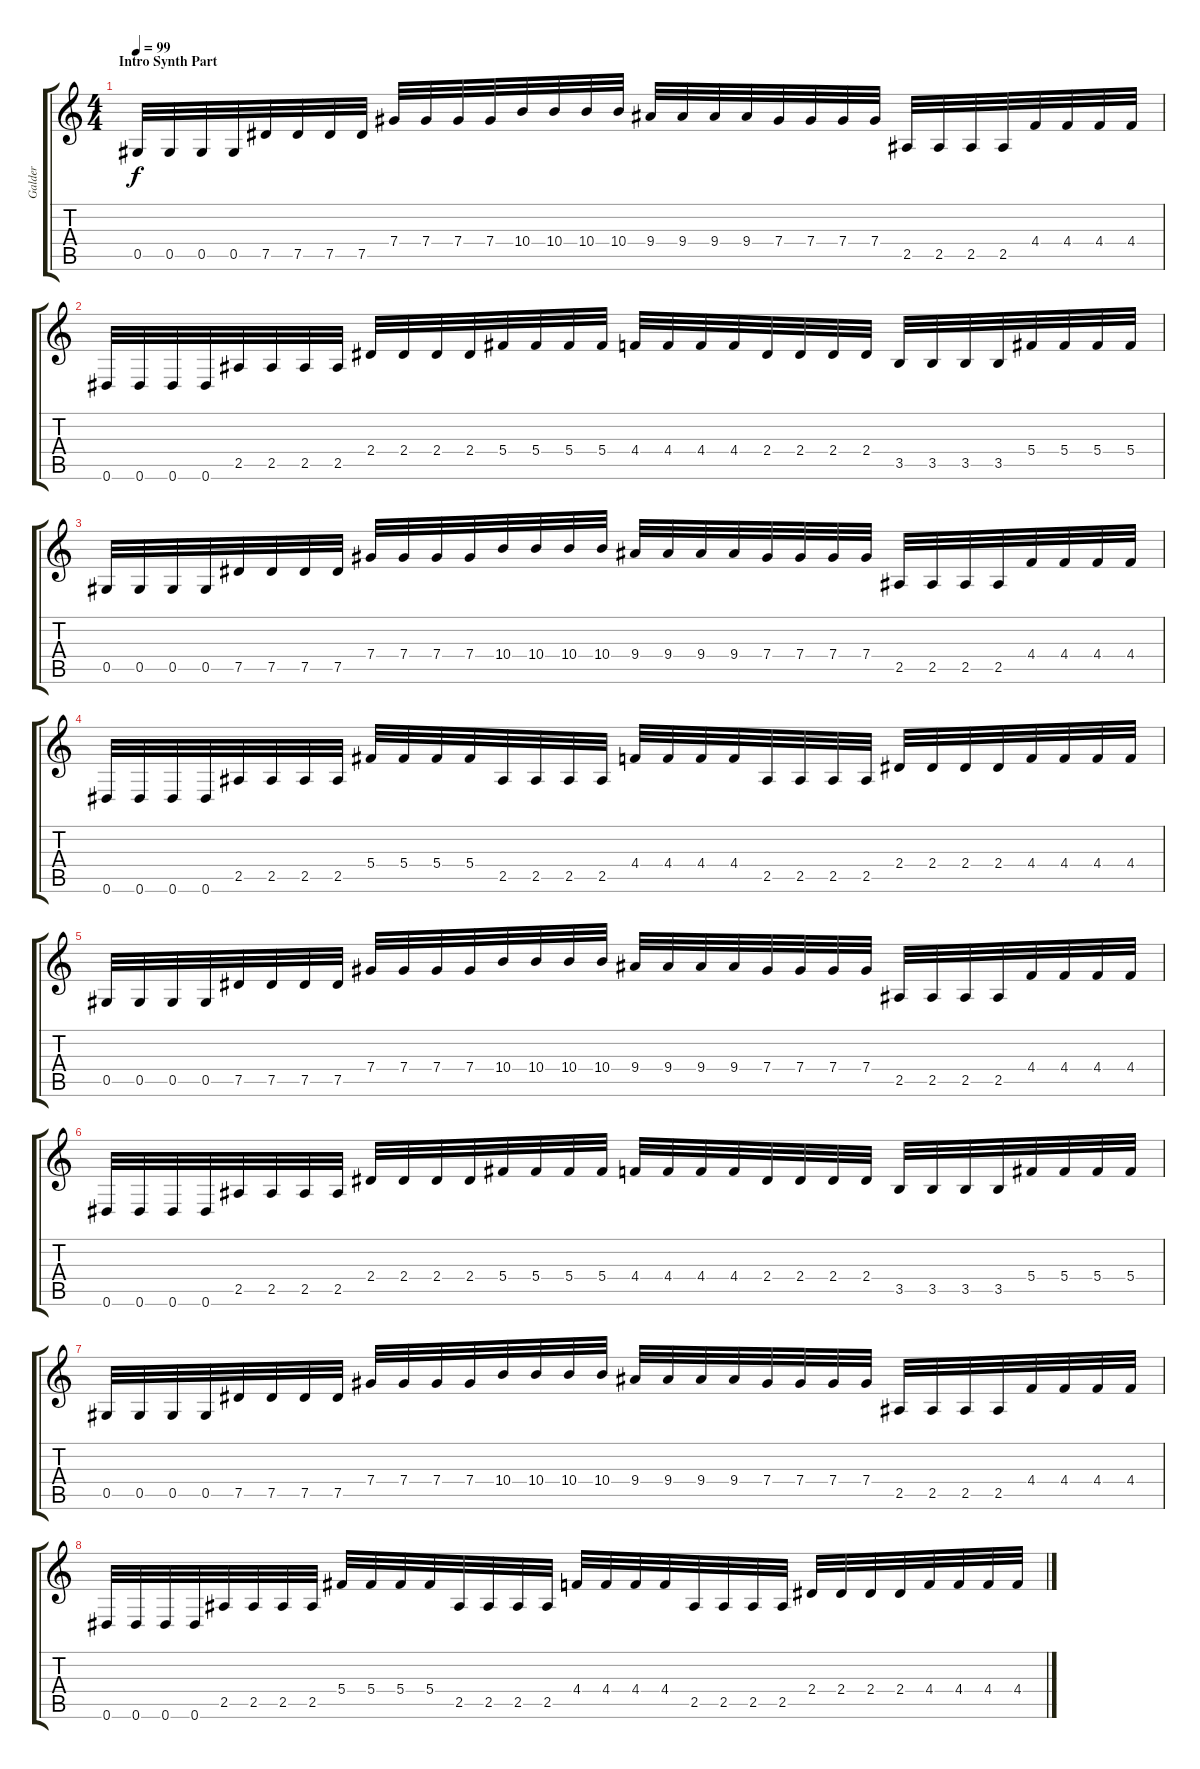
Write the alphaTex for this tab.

\track ("Galder" "Galder") {instrument distortionguitar}
\staff {score tabs}
\tuning (Eb4 Bb3 Gb3 Db3 Ab2 Eb2) {hide}
\ts (4 4)
\section ("" "Intro Synth Part")
\tempo 99
\clef g2
\ks c
0.5.32{dy f} 0.5.32 0.5.32 0.5.32 7.5.32 7.5.32 7.5.32 7.5.32 7.4.32 7.4.32 7.4.32 7.4.32 10.4.32 10.4.32 10.4.32 10.4.32 9.4.32 9.4.32 9.4.32 9.4.32 7.4.32 7.4.32 7.4.32 7.4.32 2.5.32 2.5.32 2.5.32 2.5.32 4.4.32 4.4.32 4.4.32 4.4.32 |
0.6.32 0.6.32 0.6.32 0.6.32 2.5.32 2.5.32 2.5.32 2.5.32 2.4.32 2.4.32 2.4.32 2.4.32 5.4.32 5.4.32 5.4.32 5.4.32 4.4.32 4.4.32 4.4.32 4.4.32 2.4.32 2.4.32 2.4.32 2.4.32 3.5.32 3.5.32 3.5.32 3.5.32 5.4.32 5.4.32 5.4.32 5.4.32 |
0.5.32 0.5.32 0.5.32 0.5.32 7.5.32 7.5.32 7.5.32 7.5.32 7.4.32 7.4.32 7.4.32 7.4.32 10.4.32 10.4.32 10.4.32 10.4.32 9.4.32 9.4.32 9.4.32 9.4.32 7.4.32 7.4.32 7.4.32 7.4.32 2.5.32 2.5.32 2.5.32 2.5.32 4.4.32 4.4.32 4.4.32 4.4.32 |
0.6.32 0.6.32 0.6.32 0.6.32 2.5.32 2.5.32 2.5.32 2.5.32 5.4.32 5.4.32 5.4.32 5.4.32 2.5.32 2.5.32 2.5.32 2.5.32 4.4.32 4.4.32 4.4.32 4.4.32 2.5.32 2.5.32 2.5.32 2.5.32 2.4.32 2.4.32 2.4.32 2.4.32 4.4.32 4.4.32 4.4.32 4.4.32 |
0.5.32 0.5.32 0.5.32 0.5.32 7.5.32 7.5.32 7.5.32 7.5.32 7.4.32 7.4.32 7.4.32 7.4.32 10.4.32 10.4.32 10.4.32 10.4.32 9.4.32 9.4.32 9.4.32 9.4.32 7.4.32 7.4.32 7.4.32 7.4.32 2.5.32 2.5.32 2.5.32 2.5.32 4.4.32 4.4.32 4.4.32 4.4.32 |
0.6.32 0.6.32 0.6.32 0.6.32 2.5.32 2.5.32 2.5.32 2.5.32 2.4.32 2.4.32 2.4.32 2.4.32 5.4.32 5.4.32 5.4.32 5.4.32 4.4.32 4.4.32 4.4.32 4.4.32 2.4.32 2.4.32 2.4.32 2.4.32 3.5.32 3.5.32 3.5.32 3.5.32 5.4.32 5.4.32 5.4.32 5.4.32 |
0.5.32 0.5.32 0.5.32 0.5.32 7.5.32 7.5.32 7.5.32 7.5.32 7.4.32 7.4.32 7.4.32 7.4.32 10.4.32 10.4.32 10.4.32 10.4.32 9.4.32 9.4.32 9.4.32 9.4.32 7.4.32 7.4.32 7.4.32 7.4.32 2.5.32 2.5.32 2.5.32 2.5.32 4.4.32 4.4.32 4.4.32 4.4.32 |
0.6.32 0.6.32 0.6.32 0.6.32 2.5.32 2.5.32 2.5.32 2.5.32 5.4.32 5.4.32 5.4.32 5.4.32 2.5.32 2.5.32 2.5.32 2.5.32 4.4.32 4.4.32 4.4.32 4.4.32 2.5.32 2.5.32 2.5.32 2.5.32 2.4.32 2.4.32 2.4.32 2.4.32 4.4.32 4.4.32 4.4.32 4.4.32
